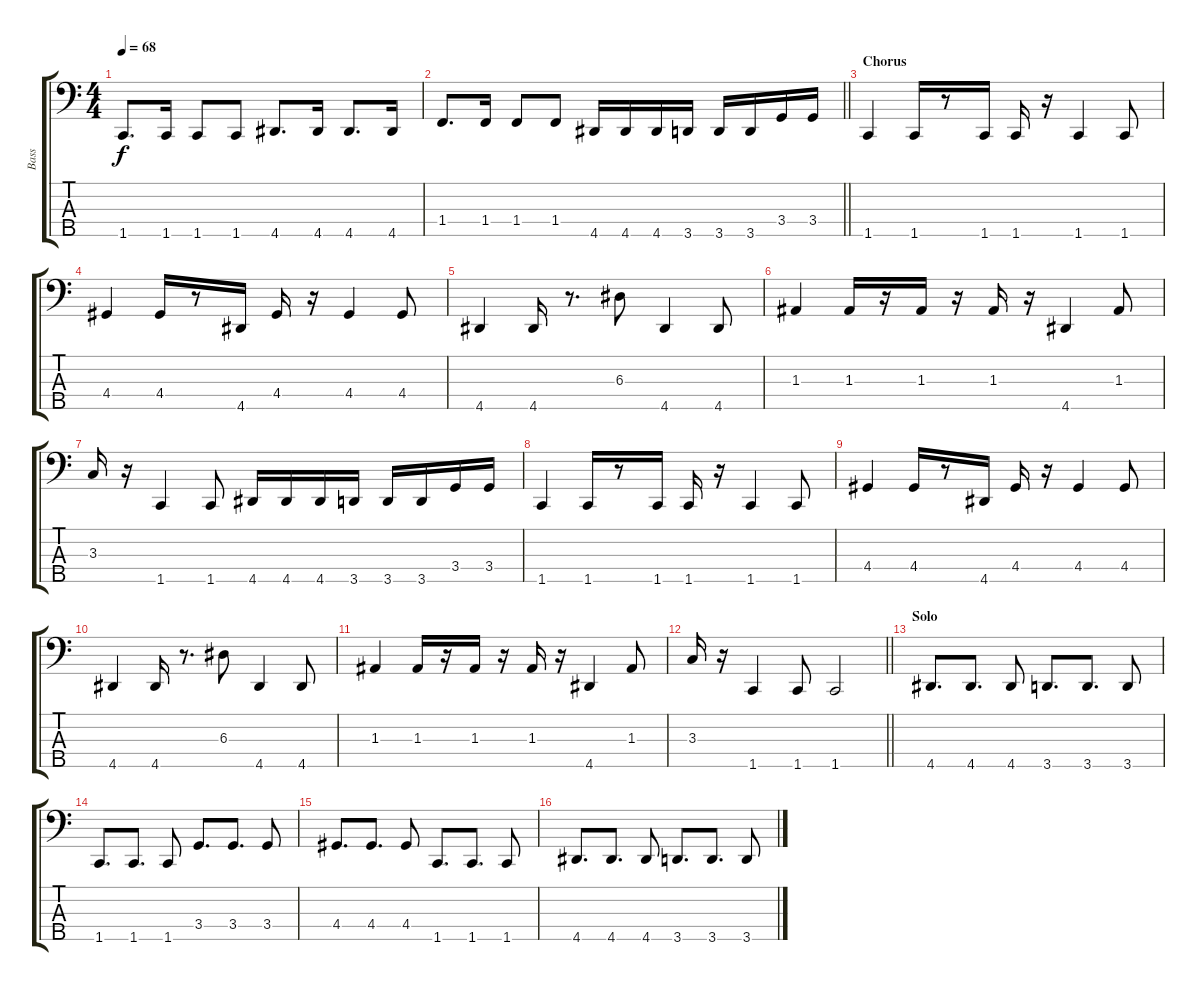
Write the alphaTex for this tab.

\track ("Bass" "Bass") {instrument electricbassfinger}
\staff {score tabs}
\tuning (G2 D2 A1 E1 B0) {hide}
\ts (4 4)
\tempo 68
\clef f4
\ks c
1.5.8{d dy f} 1.5.16 1.5.8 1.5.8 4.5.8{d} 4.5.16 4.5.8{d} 4.5.16 |
\barLineRight lightlight
1.4.8{d} 1.4.16 1.4.8 1.4.8 4.5.16 4.5.16 4.5.16 3.5.16 3.5.16 3.5.16 3.4.16 3.4.16 |
\section ("" "Chorus")
1.5.4 1.5.16 r.8 1.5.16 1.5.16 r.16 1.5.4 1.5.8 |
4.4.4 4.4.16 r.8 4.5.16 4.4.16 r.16 4.4.4 4.4.8 |
4.5.4 4.5.16 r.8{d} 6.3.8 4.5.4 4.5.8 |
1.3.4 1.3.16 r.16 1.3.16 r.16 1.3.16 r.16 4.5.4 1.3.8 |
3.3.16 r.16 1.5.4 1.5.8 4.5.16 4.5.16 4.5.16 3.5.16 3.5.16 3.5.16 3.4.16 3.4.16 |
1.5.4 1.5.16 r.8 1.5.16 1.5.16 r.16 1.5.4 1.5.8 |
4.4.4 4.4.16 r.8 4.5.16 4.4.16 r.16 4.4.4 4.4.8 |
4.5.4 4.5.16 r.8{d} 6.3.8 4.5.4 4.5.8 |
1.3.4 1.3.16 r.16 1.3.16 r.16 1.3.16 r.16 4.5.4 1.3.8 |
\barLineRight lightlight
3.3.16 r.16 1.5.4 1.5.8 1.5.2 |
\section ("" "Solo")
4.5.8{d} 4.5.8{d} 4.5.8 3.5.8{d} 3.5.8{d} 3.5.8 |
1.5.8{d} 1.5.8{d} 1.5.8 3.4.8{d} 3.4.8{d} 3.4.8 |
4.4.8{d} 4.4.8{d} 4.4.8 1.5.8{d} 1.5.8{d} 1.5.8 |
4.5.8{d} 4.5.8{d} 4.5.8 3.5.8{d} 3.5.8{d} 3.5.8
